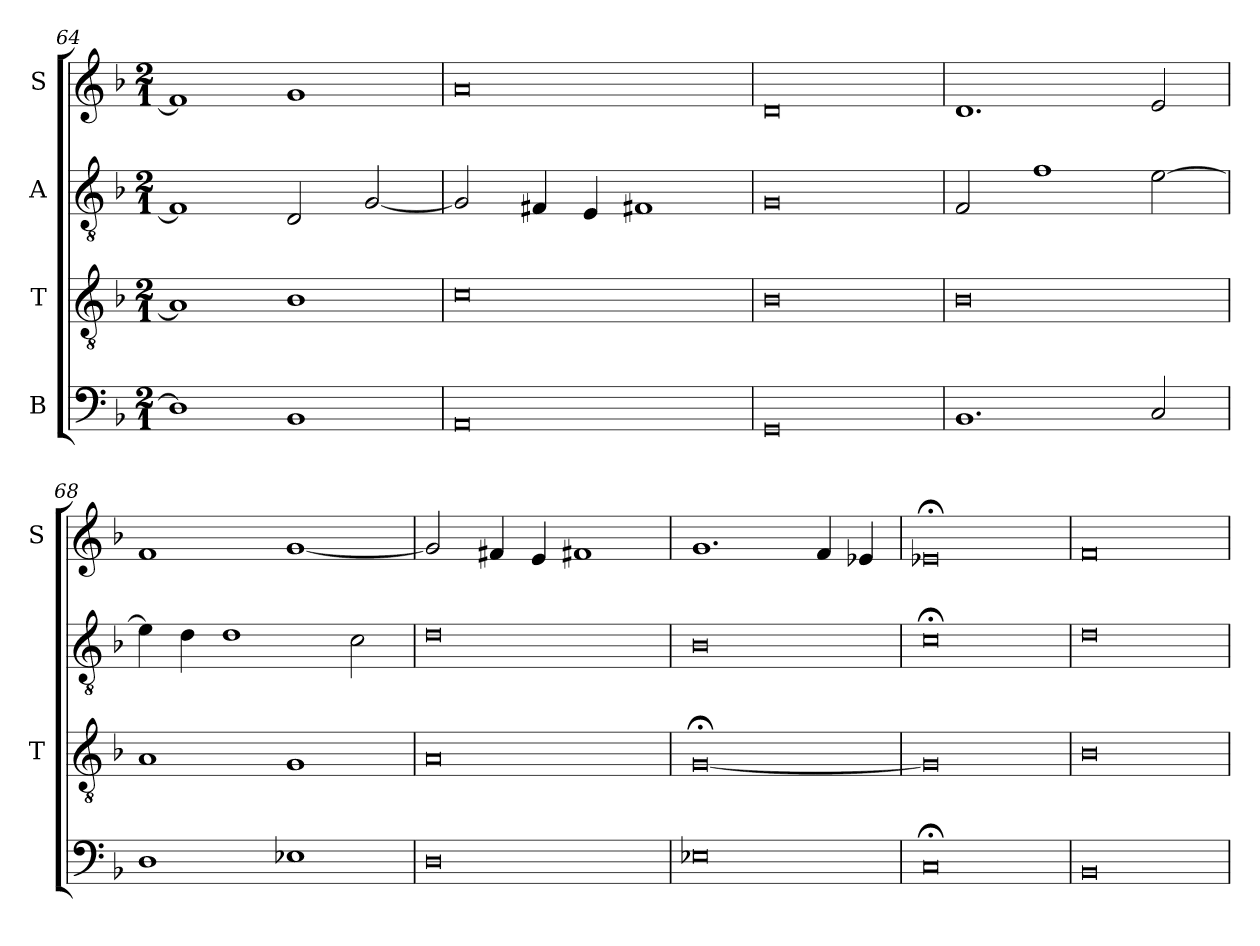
**kern	**kern	**kern	**kern
*part4	*part3	*part2	*part1
*staff4	*staff3	*staff2	*staff1
*I"B	*I"T	*I"A	*I"S
*	*I'T	*	*I'S
*clefF4	*clefGv2	*clefGv2	*clefG2
*k[b-]	*k[b-]	*k[b-]	*k[b-]
*M2/1	*M2/1	*M2/1	*M2/1
=64	=64	=64	=64
1D]	1A]	1F]	1f]
1BB-	1B-	2D/	1g
.	.	[2G/	.
=65	=65	=65	=65
0AA	0c	2G/]	0a
.	.	4F#X/	.
.	.	4E/	.
.	.	1F#X	.
=66	=66	=66	=66
0GG	0B-	0G	0d
=67	=67	=67	=67
1.BB-	0B-	2F/	1.d
.	.	1f	.
2C/	.	[2e\	2e/
=68	=68	=68	=68
1D	1A	4e\]	1f
.	.	4d\	.
.	.	1d	.
1E-X	1G	.	[1g
.	.	2c\	.
=69	=69	=69	=69
0D	0A	0d	2g/]
.	.	.	4f#X/
.	.	.	4e/
.	.	.	1f#X
=70	=70	=70	=70
0E-X	[0G;<	0B-	1.g
.	.	.	4f/
.	.	.	4e-X/
=71	=71	=71	=71
0C;<	0G]	0c;<	0e-X;<
=72	=72	=72	=72
0BB-	0B-	0d	0f
=	=	=	=
*-	*-	*-	*-
